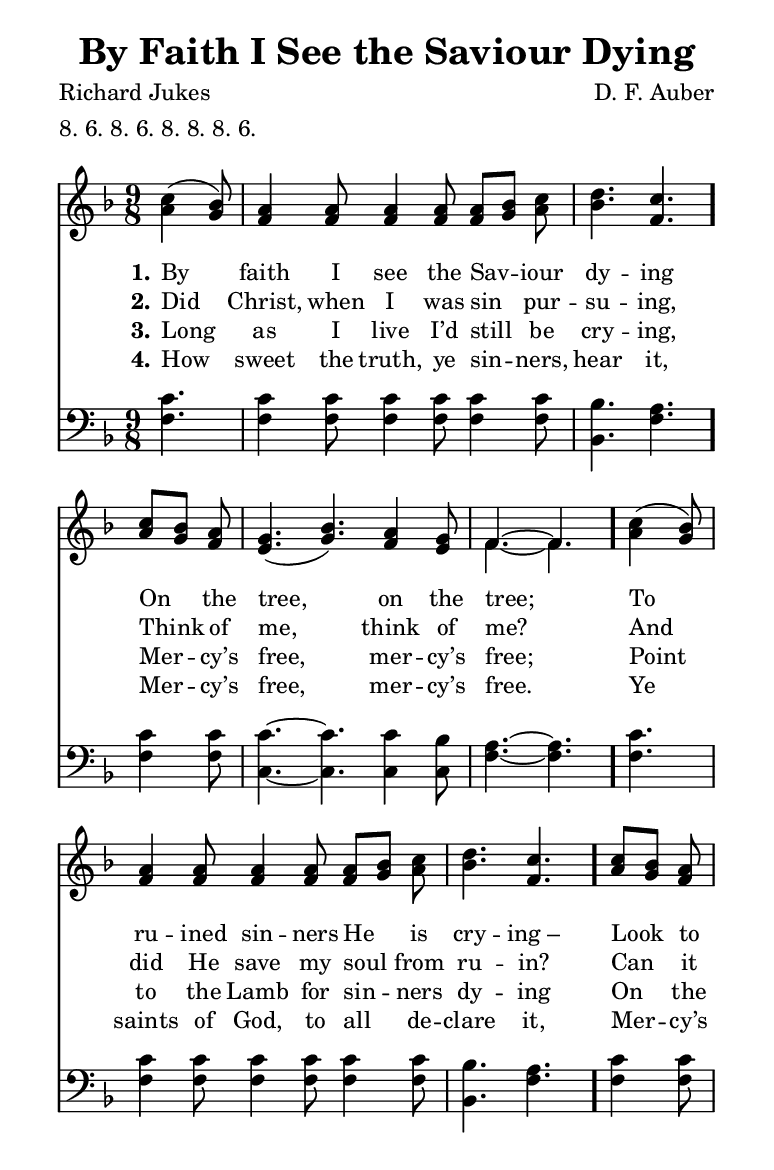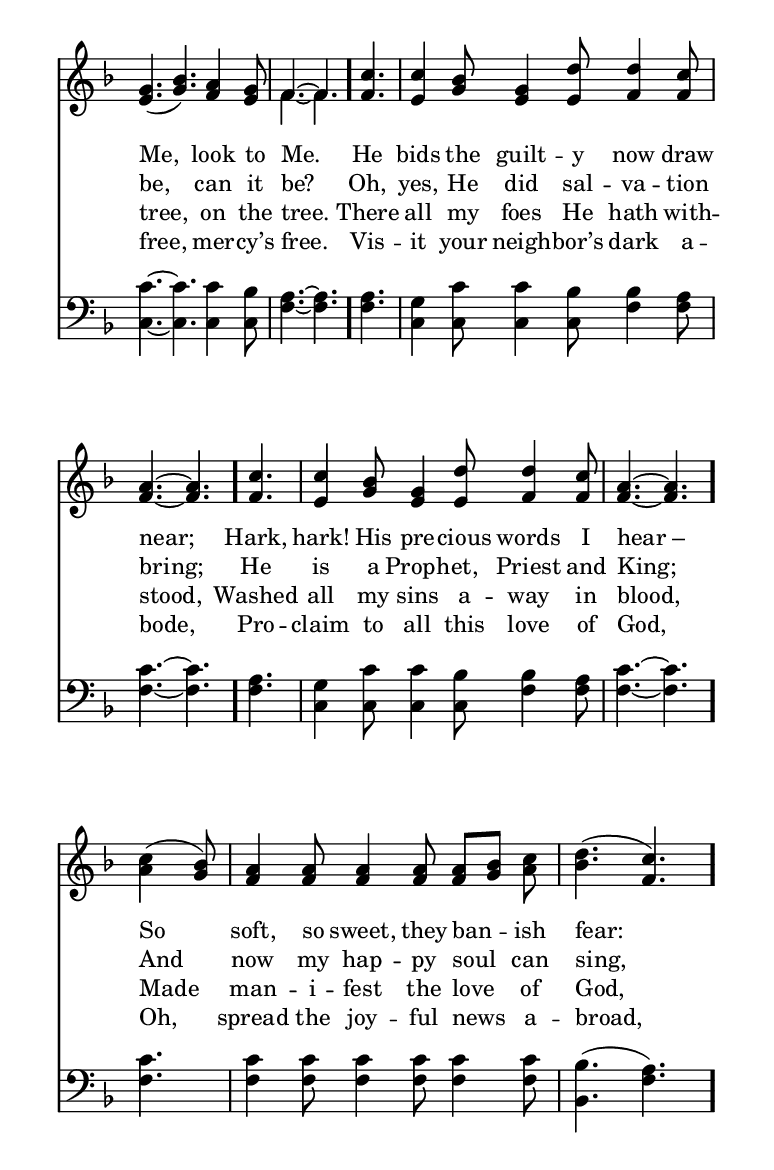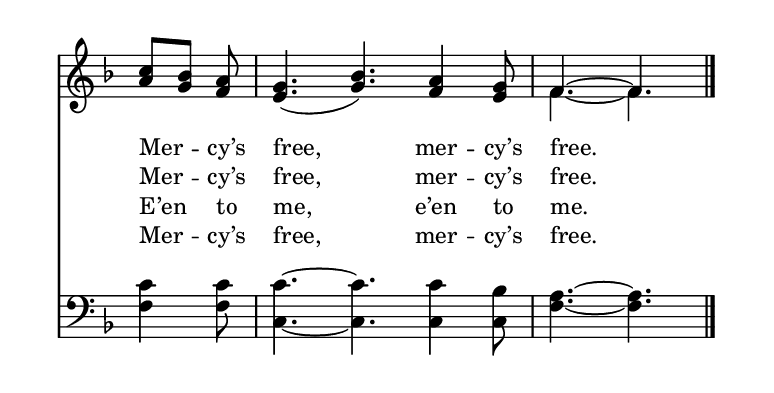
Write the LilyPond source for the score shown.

\include "common/global.ily"
\paper {
  \include "common/paper.ily"
}

\header{
  %gospel
  hymnnumber = "5"
  title = "By Faith I See the Saviour Dying"
  tunename = "Ephesus" % see https://hymnary.org/tune/ephesus_auber
  meter = "8. 6. 8. 6. 8. 8. 8. 6."
  poet = "Richard Jukes"
  composer = "D. F. Auber"
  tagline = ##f
}

global = {
  \include "common/overrides.ily"
  \autoBeamOff
  \override Staff.TimeSignature.style = #'numbered \time 9/8
  \once \override Score.MetronomeMark.transparent = ##t
  \tempo 4 = 80
  \key f \major
  \partial 4.
}

patternOne   = { c4( c8) | c4 c8 c4 c8 c8[ c8] c8 | c4. c4. c8[ c8] c8 | c4.( c4.) c4 c8 | c4. ~ c4. }
patternTwo   = { c4. | c4 c8 c4 c8 c4 c8 | c4. ~ c4. c4. | c4 c8 c4 c8 c4 c8 | c4. ~ c4. } % original has unexplained slur
patternThree = { c4. | c4 c8 c4 c8 c4 c8 | c4. c4. c4 c8 | c4. ~ c4. c4 c8 | c4. ~ c4. }
patternFour  = { c4( c8) | c4 c8 c4 c8 c8[ c8] c8 | c4.( c4.) c8[ c8] c8 | c4.( c4.) c4 c8 | c4. ~ c4. }
patternFive  = { c4. | c4 c8 c4 c8 c4 c8 | c4.( c4.) c4 c8 | c4. ~ c4. c4 c8 | c4. ~ c4. }

notesSoprano = {
\global
\relative c' {

    \changePitch \patternOne  { c' bes | a a a a a bes c | d c c bes a | g bes a g | f f } \eogbreak
    \changePitch \patternOne  { c' bes | a a a a a bes c | d c c bes a | g bes a g | f f } \eogbreak
    \changePitch \patternTwo  { c' | c bes g d' d c | a a c | c bes g d' d c | a a } \eogbreak
    \changePitch \patternFour { c bes | a a a a a bes c | d c c bes a | g bes a g | f f } \eogbreak

    \bar "|."

}
}

notesAlto = {
\global
\relative e' {

    \changePitch \patternOne  { a g | f f f f f g a | bes f a g f | e g f e | f f }
    \changePitch \patternOne  { a g | f f f f f g a | bes f a g f | e g f e | f f }
    \changePitch \patternTwo  { f | e g e e f f | f f f | e g e e f f | f f }
    \changePitch \patternFour { a g | f f f f f g a | bes f a g f | e g f e | f f }

}
}

notesTenor = {
\global
\relative a {

    \changePitch \patternThree { c | c c c c c c | bes a c c | c c c bes | a a }
    \changePitch \patternThree { c | c c c c c c | bes a c c | c c c bes | a a }
    \changePitch \patternTwo   { a | g c c bes bes a | c c a | g c c bes bes a | c c }
    \changePitch \patternFive  { c | c c c c c c | bes a c c | c c c bes | a a }

}
}

notesBass = {
\global
\relative a {

    \changePitch \patternThree { f | f f f f f f | bes, f' f f | c c c c | f f }
    \changePitch \patternThree { f | f f f f f f | bes, f' f f | c c c c | f f }
    \changePitch \patternTwo   { f | c c c c f f | f f | f c c c c f f | f f }
    \changePitch \patternFive  { f | f f f f f f | bes, f' f f | c c c c | f f }

}
}

wordsA = \lyricmode {
\set stanza = "1."

    By faith I see the Sav -- iour dy -- ing \bar "."
    On the tree, on the tree; \bar "."
    To ru -- ined sin -- ners He is cry -- ing_– \bar "."
    Look to Me, look to Me. \bar "."
    He bids the guilt -- y now draw near; \bar "."
    Hark, hark! His pre -- cious words I hear_– \bar "."
    So soft, so sweet, they ban -- ish fear: \bar "."
    Mer -- cy’s free, mer -- cy’s free. \bar "."

}

wordsB = \lyricmode {
\set stanza = "2."

    Did Christ, when I was sin pur -- su -- ing,
    Think of me, think of me?
    And did He save my soul from ru -- in?
    Can it be, can it be?
    Oh, yes, He did sal -- va -- tion bring;
    He is a Proph -- et, Priest and King;
    And now my hap -- py soul can sing,
    Mer -- cy’s free, mer -- cy’s free.

}

wordsC = \lyricmode {
\set stanza = "3."

    Long as I live I’d still be cry -- ing,
    Mer -- cy’s free, mer -- cy’s free;
    Point to the Lamb for sin -- ners dy -- ing
    On the tree, on the tree.
    There all my foes He hath with -- stood,
    Washed all my sins a -- way in blood,
    Made man -- i -- fest the love of God,
    E’en to me, e’en to me.

}

wordsD = \lyricmode {
\set stanza = "4."

    How sweet the truth, ye sin -- ners, hear it,
    Mer -- cy’s free, mer -- cy’s free.
    Ye saints of God, to all de -- clare it,
    Mer -- cy’s free, mer -- cy’s free.
    Vis -- it your neigh -- bor’s dark a -- bode,
    Pro -- claim to all this love of God,
    Oh, spread the joy -- ful news a -- broad,
    Mer -- cy’s free, mer -- cy’s free.

}


\score {
  \context ChoirStaff <<
    \context Staff = upper <<
      \set Staff.autoBeaming = ##f
      \set ChoirStaff.systemStartDelimiter = #'SystemStartBar
      \set ChoirStaff.printPartCombineTexts = ##f
      \partcombine #'(2 . 11) \notesSoprano \notesAlto
      \context NullVoice = sopranos { \voiceOne << \notesSoprano >> }
      \context Lyrics = one   \lyricsto sopranos \wordsA
      \context Lyrics = two   \lyricsto sopranos \wordsB
      \context Lyrics = three \lyricsto sopranos \wordsC
      \context Lyrics = four  \lyricsto sopranos \wordsD
    >>
    \context Staff = men <<
      \set Staff.autoBeaming = ##f
      \clef bass
      \set ChoirStaff.printPartCombineTexts = ##f
      \partcombine #'(2 . 11) \notesTenor \notesBass
    >>
  >>
  \layout {
    \include "common/layout.ily"
  }
  #(cond ((ly:get-option 'eog-midi-permitted) #{ \midi{
    \include "common/midi.ily"
  } #}))
}

\version "2.19.49"  % necessary for upgrading to future LilyPond versions.

